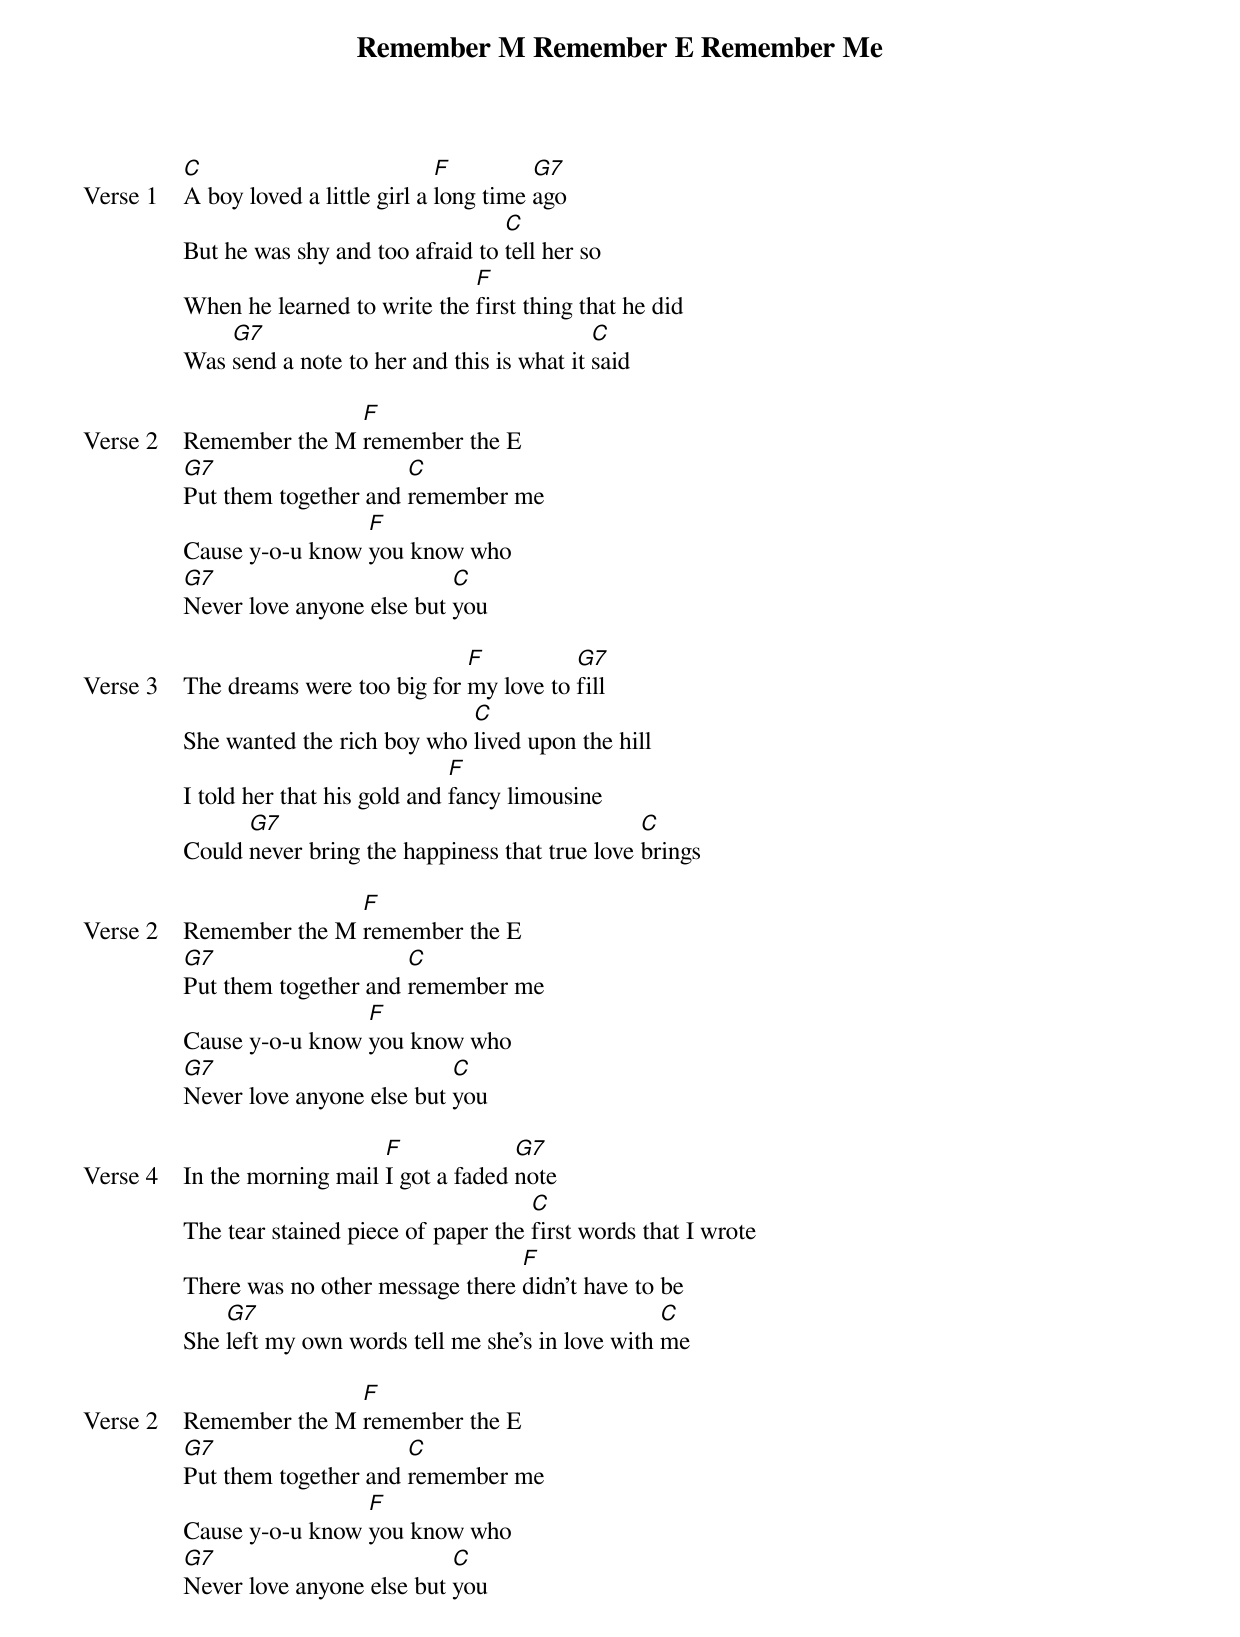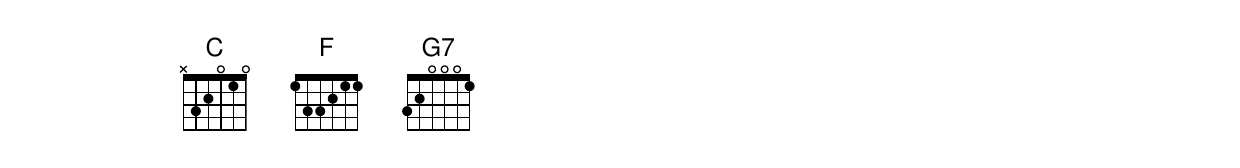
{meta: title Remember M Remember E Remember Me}
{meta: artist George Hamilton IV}
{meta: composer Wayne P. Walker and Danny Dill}

{start_of_verse: Verse 1}
[C]A boy loved a little girl a [F]long time [G7]ago
But he was shy and too afraid to [C]tell her so
When he learned to write the [F]first thing that he did
Was [G7]send a note to her and this is what it [C]said
{end_of_verse}

{start_of_verse: Verse 2}
Remember the M [F]remember the E
[G7]Put them together and [C]remember me
Cause y-o-u know [F]you know who
[G7]Never love anyone else but [C]you
{end_of_verse}

{start_of_verse: Verse 3}
The dreams were too big for [F]my love to [G7]fill
She wanted the rich boy who [C]lived upon the hill
I told her that his gold and [F]fancy limousine
Could [G7]never bring the happiness that true love [C]brings
{end_of_verse}

{start_of_verse: Verse 2}
Remember the M [F]remember the E
[G7]Put them together and [C]remember me
Cause y-o-u know [F]you know who
[G7]Never love anyone else but [C]you
{end_of_verse}

{start_of_verse: Verse 4}
In the morning mail [F]I got a faded [G7]note
The tear stained piece of paper the [C]first words that I wrote
There was no other message there [F]didn't have to be
She [G7]left my own words tell me she's in love with [C]me
{end_of_verse}

{start_of_verse: Verse 2}
Remember the M [F]remember the E
[G7]Put them together and [C]remember me
Cause y-o-u know [F]you know who
[G7]Never love anyone else but [C]you
{end_of_verse}
